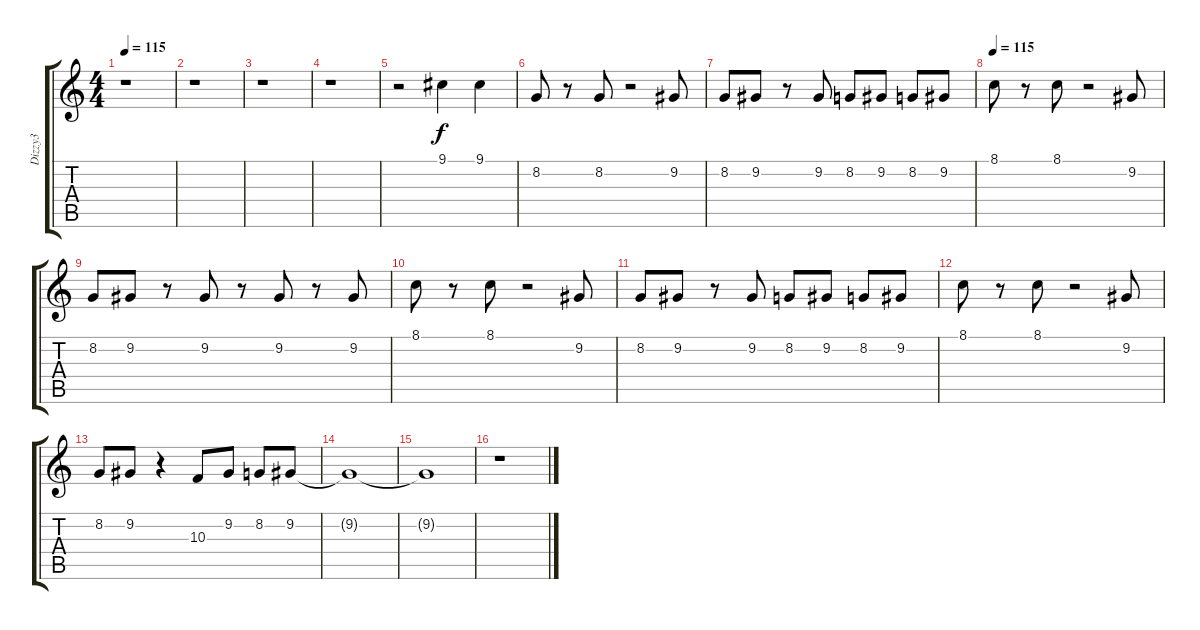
\track ("Dizzy3" "Dizzy3") {instrument trumpet}
\staff {score tabs}
\tuning (E4 B3 G3 D3 A2 E2) {hide}
\ts (4 4)
\tempo 115
\clef g2
\ks c
r.1{dy f} |
r.1 |
r.1 |
r.1 |
r.2 9.1.4 9.1.4 |
8.2.8 r.8 8.2.8 r.2 9.2.8 |
8.2.8 9.2.8 r.8 9.2.8 8.2.8 9.2.8 8.2.8 9.2.8 |
\tempo 115
8.1.8 r.8 8.1.8 r.2 9.2.8 |
8.2.8 9.2.8 r.8 9.2.8 r.8 9.2.8 r.8 9.2.8 |
8.1.8 r.8 8.1.8 r.2 9.2.8 |
8.2.8 9.2.8 r.8 9.2.8 8.2.8 9.2.8 8.2.8 9.2.8 |
8.1.8 r.8 8.1.8 r.2 9.2.8 |
8.2.8 9.2.8 r.4 10.3.8 9.2.8 8.2.8 9.2.8 |
9.2{t}.1 |
9.2{t}.1 |
r.1
